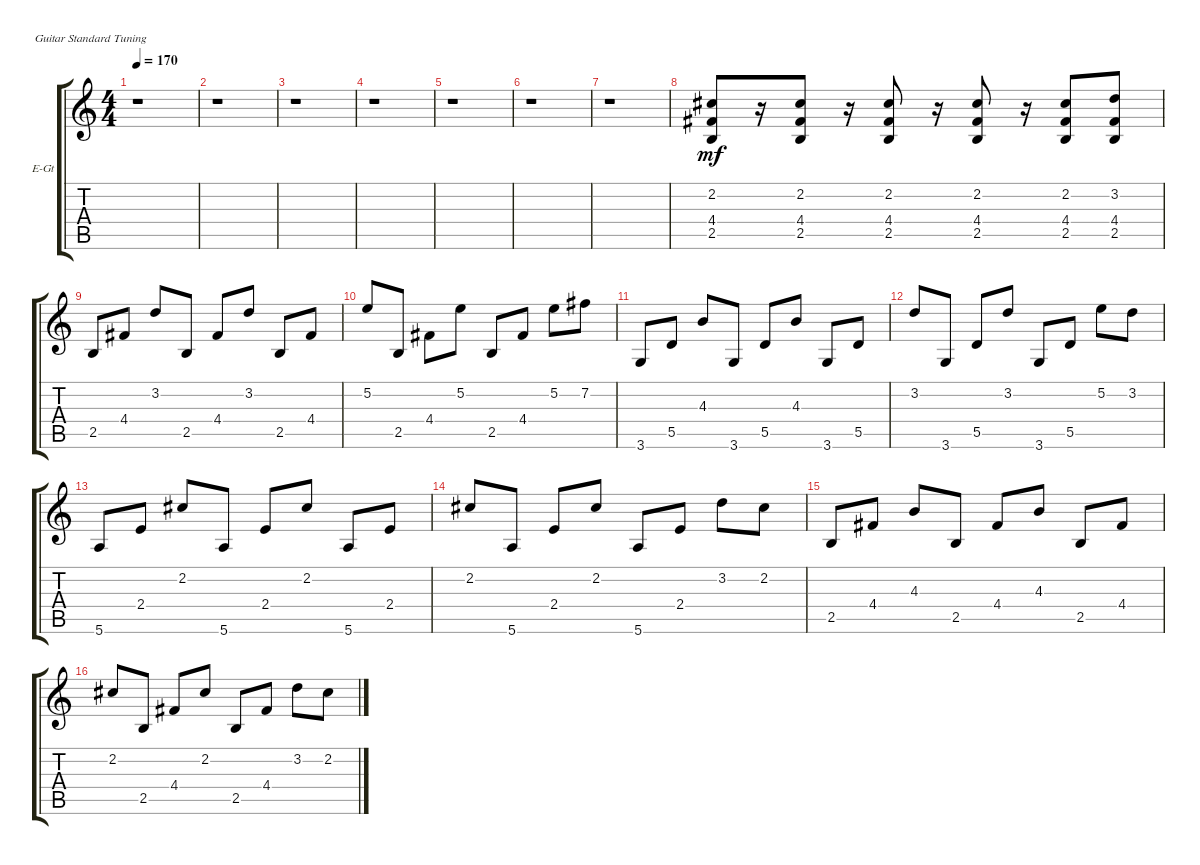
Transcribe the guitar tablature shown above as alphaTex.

\defaultSystemsLayout 4
\bracketExtendMode groupsimilarinstruments
\firstSystemTrackNameOrientation horizontal
\otherSystemsTrackNameOrientation horizontal
\track ("Electric Guitar" "E-Gt") {instrument distortionguitar}
\staff {score tabs}
\tuning (E4 B3 G3 D3 A2 E2)
\ts (4 4)
\tempo 170
\clef g2
\ks c
r.1{dy mf} |
r.1 |
r.1 |
r.1 |
r.1 |
r.1 |
r.1 |
(2.5 4.4 2.2).8 r.16 (2.5 4.4 2.2).8 r.16 (2.5 4.4 2.2).8 r.16 (2.5 4.4 2.2).8 r.16 (2.5 4.4 2.2).8 (2.5 4.4 3.2).8 |
2.5.8 4.4.8 3.2.8 2.5.8 4.4.8 3.2.8 2.5.8 4.4.8 |
5.2.8 2.5.8 4.4.8 5.2.8 2.5.8 4.4.8 5.2.8 7.2.8 |
3.6.8 5.5.8 4.3.8 3.6.8 5.5.8 4.3.8 3.6.8 5.5.8 |
3.2.8 3.6.8 5.5.8 3.2.8 3.6.8 5.5.8 5.2.8 3.2.8 |
5.6.8 2.4.8 2.2.8 5.6.8 2.4.8 2.2.8 5.6.8 2.4.8 |
2.2.8 5.6.8 2.4.8 2.2.8 5.6.8 2.4.8 3.2.8 2.2.8 |
2.5.8 4.4.8 4.3.8 2.5.8 4.4.8 4.3.8 2.5.8 4.4.8 |
2.2.8 2.5.8 4.4.8 2.2.8 2.5.8 4.4.8 3.2.8 2.2.8
